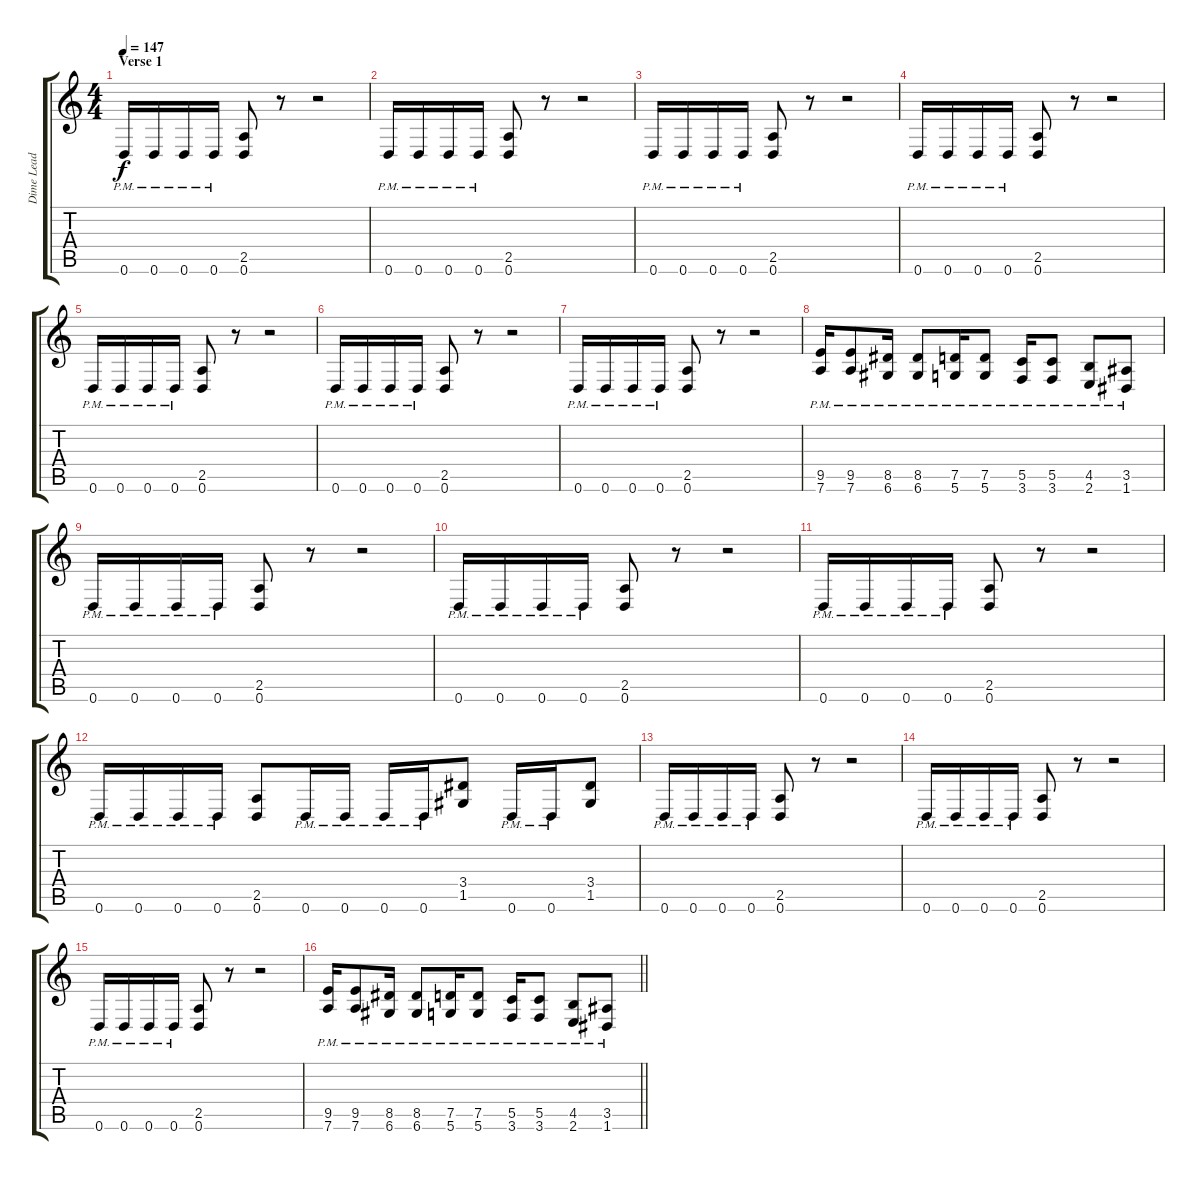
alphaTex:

\track ("Dime Lead Guitar" "Dime Lead ") {instrument distortionguitar}
\staff {score tabs}
\tuning (D4 A3 F3 C3 G2 D2) {hide}
\ts (4 4)
\section ("" "Verse 1")
\tempo 147
\clef g2
\ks c
0.6{pm}.16{dy f} 0.6{pm}.16 0.6{pm}.16 0.6{pm}.16 (2.5 0.6).8 r.8 r.2 |
0.6{pm}.16 0.6{pm}.16 0.6{pm}.16 0.6{pm}.16 (2.5 0.6).8 r.8 r.2 |
0.6{pm}.16 0.6{pm}.16 0.6{pm}.16 0.6{pm}.16 (2.5 0.6).8 r.8 r.2 |
0.6{pm}.16 0.6{pm}.16 0.6{pm}.16 0.6{pm}.16 (2.5 0.6).8 r.8 r.2 |
0.6{pm}.16 0.6{pm}.16 0.6{pm}.16 0.6{pm}.16 (2.5 0.6).8 r.8 r.2 |
0.6{pm}.16 0.6{pm}.16 0.6{pm}.16 0.6{pm}.16 (2.5 0.6).8 r.8 r.2 |
0.6{pm}.16 0.6{pm}.16 0.6{pm}.16 0.6{pm}.16 (2.5 0.6).8 r.8 r.2 |
(9.5{pm} 7.6{pm}).16 (9.5{pm} 7.6{pm}).8 (8.5{pm} 6.6{pm}).16 (8.5{pm} 6.6{pm}).8 (7.5{pm} 5.6{pm}).16 (7.5{pm} 5.6{pm}).8 (5.5{pm} 3.6{pm}).16 (5.5{pm} 3.6{pm}).8 (4.5{pm} 2.6{pm}).8 (3.5{pm} 1.6{pm}).8 |
0.6{pm}.16 0.6{pm}.16 0.6{pm}.16 0.6{pm}.16 (2.5 0.6).8 r.8 r.2 |
0.6{pm}.16 0.6{pm}.16 0.6{pm}.16 0.6{pm}.16 (2.5 0.6).8 r.8 r.2 |
0.6{pm}.16 0.6{pm}.16 0.6{pm}.16 0.6{pm}.16 (2.5 0.6).8 r.8 r.2 |
0.6{pm}.16 0.6{pm}.16 0.6{pm}.16 0.6{pm}.16 (2.5 0.6).8 0.6{pm}.16 0.6{pm}.16 0.6{pm}.16 0.6{pm}.16 (3.4 1.5).8 0.6{pm}.16 0.6{pm}.16 (3.4 1.5).8 |
0.6{pm}.16 0.6{pm}.16 0.6{pm}.16 0.6{pm}.16 (2.5 0.6).8 r.8 r.2 |
0.6{pm}.16 0.6{pm}.16 0.6{pm}.16 0.6{pm}.16 (2.5 0.6).8 r.8 r.2 |
0.6{pm}.16 0.6{pm}.16 0.6{pm}.16 0.6{pm}.16 (2.5 0.6).8 r.8 r.2 |
\barLineRight lightlight
(9.5{pm} 7.6{pm}).16 (9.5{pm} 7.6{pm}).8 (8.5{pm} 6.6{pm}).16 (8.5{pm} 6.6{pm}).8 (7.5{pm} 5.6{pm}).16 (7.5{pm} 5.6{pm}).8 (5.5{pm} 3.6{pm}).16 (5.5{pm} 3.6{pm}).8 (4.5{pm} 2.6{pm}).8 (3.5{pm} 1.6{pm}).8
